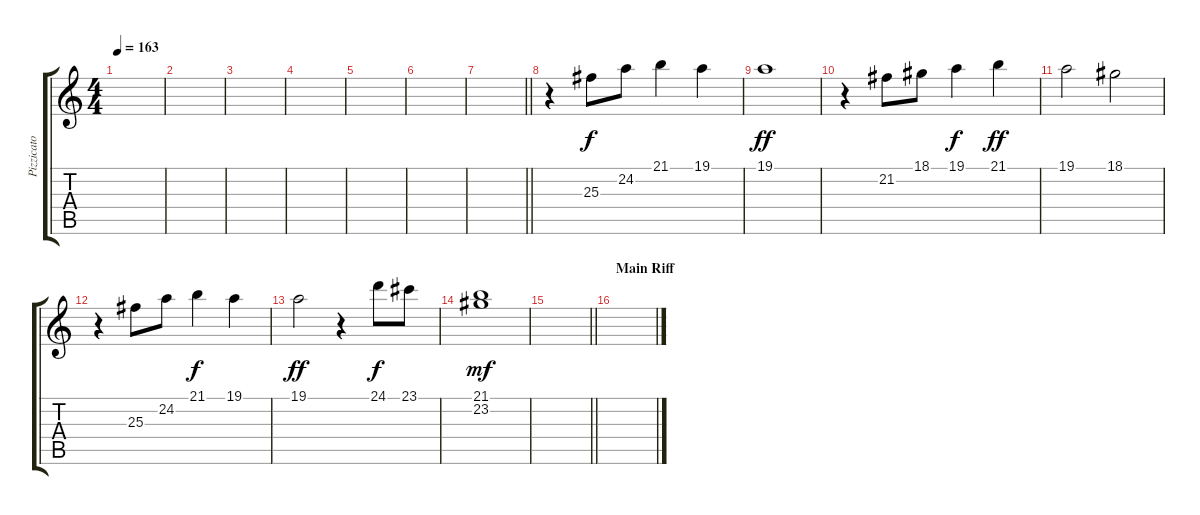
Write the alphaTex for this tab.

\track ("Pizzicato" "Pizzicato") {instrument pizzicatostrings}
\staff {score tabs}
\tuning (D4 A3 F3 C3 G2 D2) {hide}
\ts (4 4)
\tempo 163
\clef g2
\ks c
|
|
|
|
|
|
\barLineRight lightlight
|
\section ("" "")
r.4{instrument brightacousticpiano} 25.3.8 24.2.8 21.1.4{dy f} 19.1.4 |
19.1.1{dy ff} |
r.4 21.2.8 18.1.8 19.1.4{dy f} 21.1.4{dy ff} |
19.1.2 18.1.2 |
r.4 25.3.8 24.2.8 21.1.4{dy f} 19.1.4 |
19.1.2{dy ff} r.4 24.1.8{dy f} 23.1.8 |
(21.1 23.2).1{dy mf} |
\barLineRight lightlight
|
\section ("" "Main Riff")
